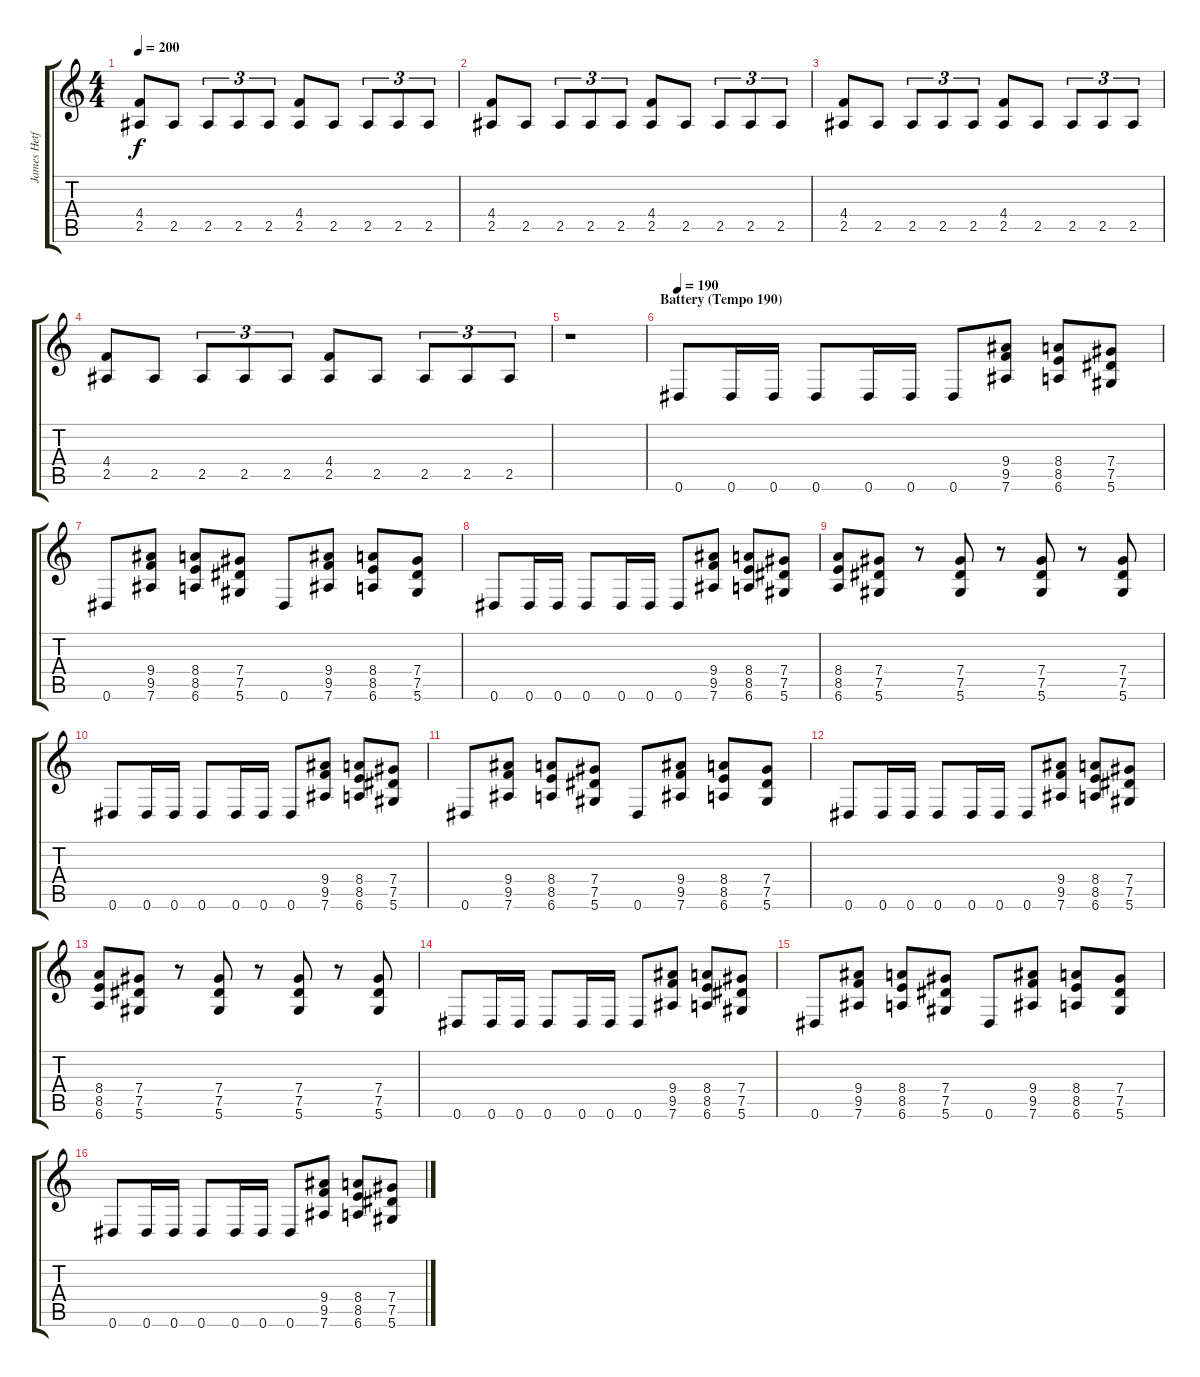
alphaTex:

\track ("James Hetfield (Distortion Guitar)" "James Hetf") {instrument distortionguitar}
\staff {score tabs}
\tuning (Eb4 Bb3 Gb3 Db3 Ab2 Eb2) {hide}
\ts (4 4)
\tempo 200
\clef g2
\ks c
(4.4 2.5).8{dy f} 2.5.8 2.5.8{tu (3 2)} 2.5.8{tu (3 2)} 2.5.8{tu (3 2)} (4.4 2.5).8 2.5.8 2.5.8{tu (3 2)} 2.5.8{tu (3 2)} 2.5.8{tu (3 2)} |
(4.4 2.5).8 2.5.8 2.5.8{tu (3 2)} 2.5.8{tu (3 2)} 2.5.8{tu (3 2)} (4.4 2.5).8 2.5.8 2.5.8{tu (3 2)} 2.5.8{tu (3 2)} 2.5.8{tu (3 2)} |
(4.4 2.5).8 2.5.8 2.5.8{tu (3 2)} 2.5.8{tu (3 2)} 2.5.8{tu (3 2)} (4.4 2.5).8 2.5.8 2.5.8{tu (3 2)} 2.5.8{tu (3 2)} 2.5.8{tu (3 2)} |
(4.4 2.5).8 2.5.8 2.5.8{tu (3 2)} 2.5.8{tu (3 2)} 2.5.8{tu (3 2)} (4.4 2.5).8 2.5.8 2.5.8{tu (3 2)} 2.5.8{tu (3 2)} 2.5.8{tu (3 2)} |
r.1 |
\section ("" "Battery (Tempo 190)")
\tempo 190
0.6.8 0.6.16 0.6.16 0.6.8 0.6.16 0.6.16 0.6.8 (9.4 9.5 7.6).8 (8.4 8.5 6.6).8 (7.4 7.5 5.6).8 |
0.6.8 (9.4 9.5 7.6).8 (8.4 8.5 6.6).8 (7.4 7.5 5.6).8 0.6.8 (9.4 9.5 7.6).8 (8.4 8.5 6.6).8 (7.4 7.5 5.6).8 |
0.6.8 0.6.16 0.6.16 0.6.8 0.6.16 0.6.16 0.6.8 (9.4 9.5 7.6).8 (8.4 8.5 6.6).8 (7.4 7.5 5.6).8 |
(8.4 8.5 6.6).8 (7.4 7.5 5.6).8 r.8 (7.4 7.5 5.6).8 r.8 (7.4 7.5 5.6).8 r.8 (7.4 7.5 5.6).8 |
0.6.8 0.6.16 0.6.16 0.6.8 0.6.16 0.6.16 0.6.8 (9.4 9.5 7.6).8 (8.4 8.5 6.6).8 (7.4 7.5 5.6).8 |
0.6.8 (9.4 9.5 7.6).8 (8.4 8.5 6.6).8 (7.4 7.5 5.6).8 0.6.8 (9.4 9.5 7.6).8 (8.4 8.5 6.6).8 (7.4 7.5 5.6).8 |
0.6.8 0.6.16 0.6.16 0.6.8 0.6.16 0.6.16 0.6.8 (9.4 9.5 7.6).8 (8.4 8.5 6.6).8 (7.4 7.5 5.6).8 |
(8.4 8.5 6.6).8 (7.4 7.5 5.6).8 r.8 (7.4 7.5 5.6).8 r.8 (7.4 7.5 5.6).8 r.8 (7.4 7.5 5.6).8 |
0.6.8 0.6.16 0.6.16 0.6.8 0.6.16 0.6.16 0.6.8 (9.4 9.5 7.6).8 (8.4 8.5 6.6).8 (7.4 7.5 5.6).8 |
0.6.8 (9.4 9.5 7.6).8 (8.4 8.5 6.6).8 (7.4 7.5 5.6).8 0.6.8 (9.4 9.5 7.6).8 (8.4 8.5 6.6).8 (7.4 7.5 5.6).8 |
0.6.8 0.6.16 0.6.16 0.6.8 0.6.16 0.6.16 0.6.8 (9.4 9.5 7.6).8 (8.4 8.5 6.6).8 (7.4 7.5 5.6).8
